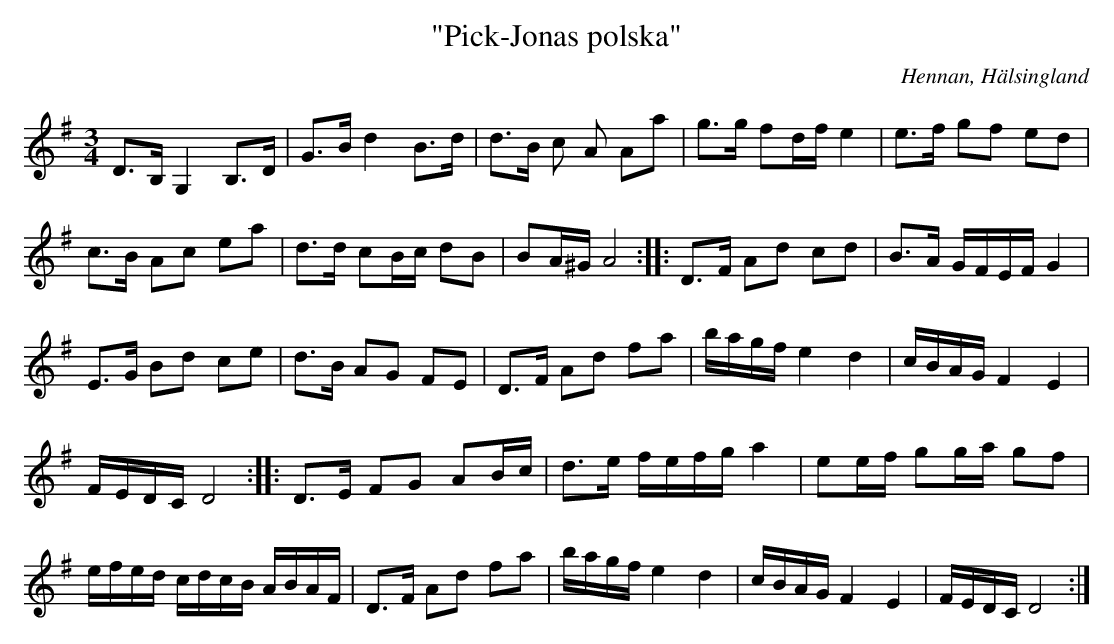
X:1
T: "Pick-Jonas polska"
O: Hennan, Hälsingland
M: 3/4
L: 1/8
K: G
D>B, G,2 B,>D | G>B d2 B>d | d>B c A Aa | g>g fd/f/ e2 | e>f gf ed |
c>B Ac ea | d>d cB/c/ dB | BA/^G/ A4 :: D>F Ad cd | B>A G/F/E/F/ G2 |
E>G Bd ce | d>B AG FE | D>F Ad fa | b/a/g/f/ e2 d2 | c/B/A/G/ F2 E2 |
F/E/D/C/ D4 :: D>E FG AB/c/ | d>e f/e/f/g/ a2 | ee/f/ gg/a/ gf |
e/f/e/d/ c/d/c/B/ A/B/A/F/ | D>F Ad fa | b/a/g/f/ e2 d2 | c/B/A/G/ F2 E2 | F/E/D/C/ D4 :|]
